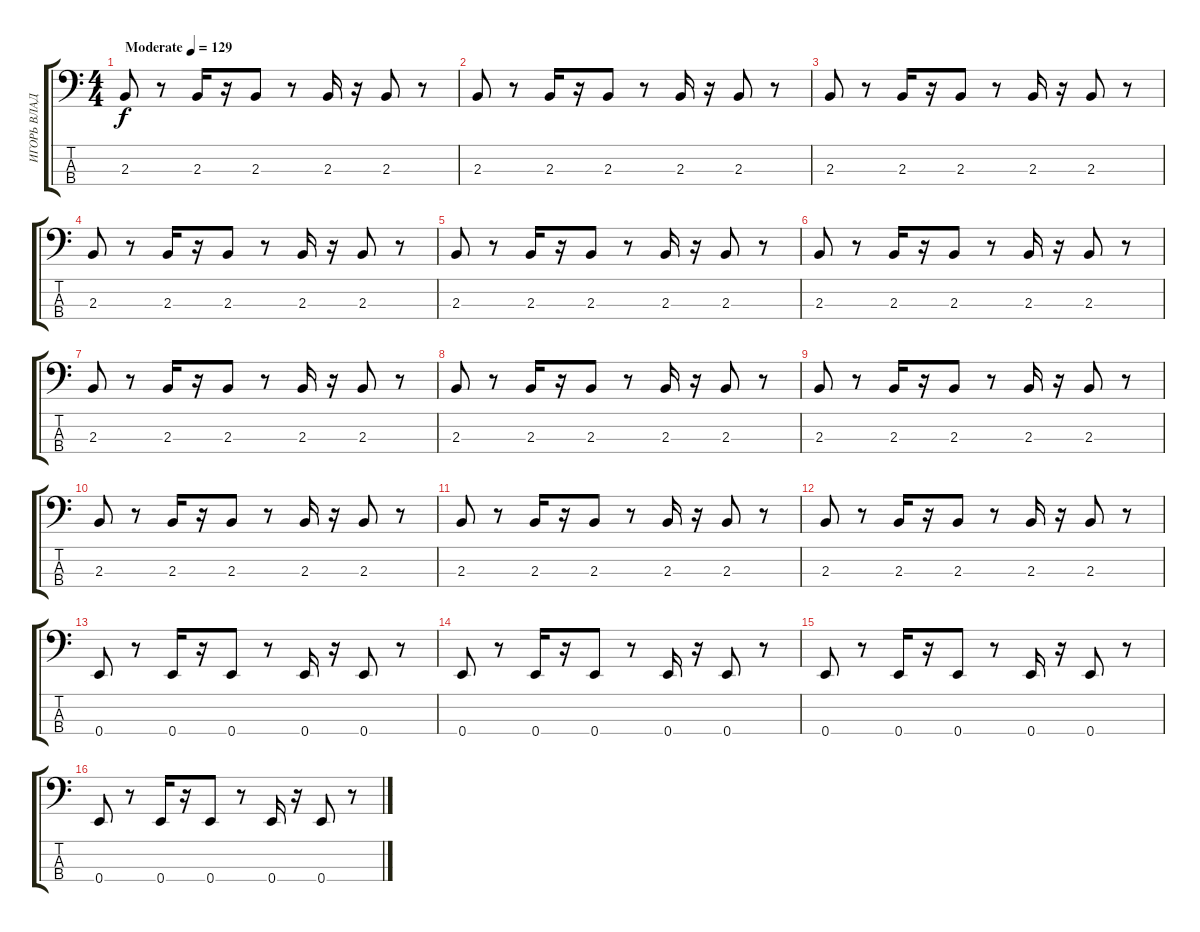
\track ("ИГОРЬ ВЛАДИМИРОВИЧ(БАКАЛАВР ЭНЕРГЕТИКИ)" "ИГОРЬ ВЛАД") {instrument electricbasspick}
\staff {score tabs}
\tuning (G2 D2 A1 E1) {hide}
\ts (4 4)
\tempo (129 "Moderate")
\clef f4
\ks c
2.3.8{dy f instrument electricbasspick} r.8 2.3.16 r.16 2.3.8 r.8 2.3.16 r.16 2.3.8 r.8 |
2.3.8 r.8 2.3.16 r.16 2.3.8 r.8 2.3.16 r.16 2.3.8 r.8 |
2.3.8 r.8 2.3.16 r.16 2.3.8 r.8 2.3.16 r.16 2.3.8 r.8 |
2.3.8 r.8 2.3.16 r.16 2.3.8 r.8 2.3.16 r.16 2.3.8 r.8 |
2.3.8 r.8 2.3.16 r.16 2.3.8 r.8 2.3.16 r.16 2.3.8 r.8 |
2.3.8 r.8 2.3.16 r.16 2.3.8 r.8 2.3.16 r.16 2.3.8 r.8 |
2.3.8 r.8 2.3.16 r.16 2.3.8 r.8 2.3.16 r.16 2.3.8 r.8 |
2.3.8 r.8 2.3.16 r.16 2.3.8 r.8 2.3.16 r.16 2.3.8 r.8 |
2.3.8 r.8 2.3.16 r.16 2.3.8 r.8 2.3.16 r.16 2.3.8 r.8 |
2.3.8 r.8 2.3.16 r.16 2.3.8 r.8 2.3.16 r.16 2.3.8 r.8 |
2.3.8 r.8 2.3.16 r.16 2.3.8 r.8 2.3.16 r.16 2.3.8 r.8 |
2.3.8 r.8 2.3.16 r.16 2.3.8 r.8 2.3.16 r.16 2.3.8 r.8 |
0.4.8 r.8 0.4.16 r.16 0.4.8 r.8 0.4.16 r.16 0.4.8 r.8 |
0.4.8 r.8 0.4.16 r.16 0.4.8 r.8 0.4.16 r.16 0.4.8 r.8 |
0.4.8 r.8 0.4.16 r.16 0.4.8 r.8 0.4.16 r.16 0.4.8 r.8 |
0.4.8 r.8 0.4.16 r.16 0.4.8 r.8 0.4.16 r.16 0.4.8 r.8
